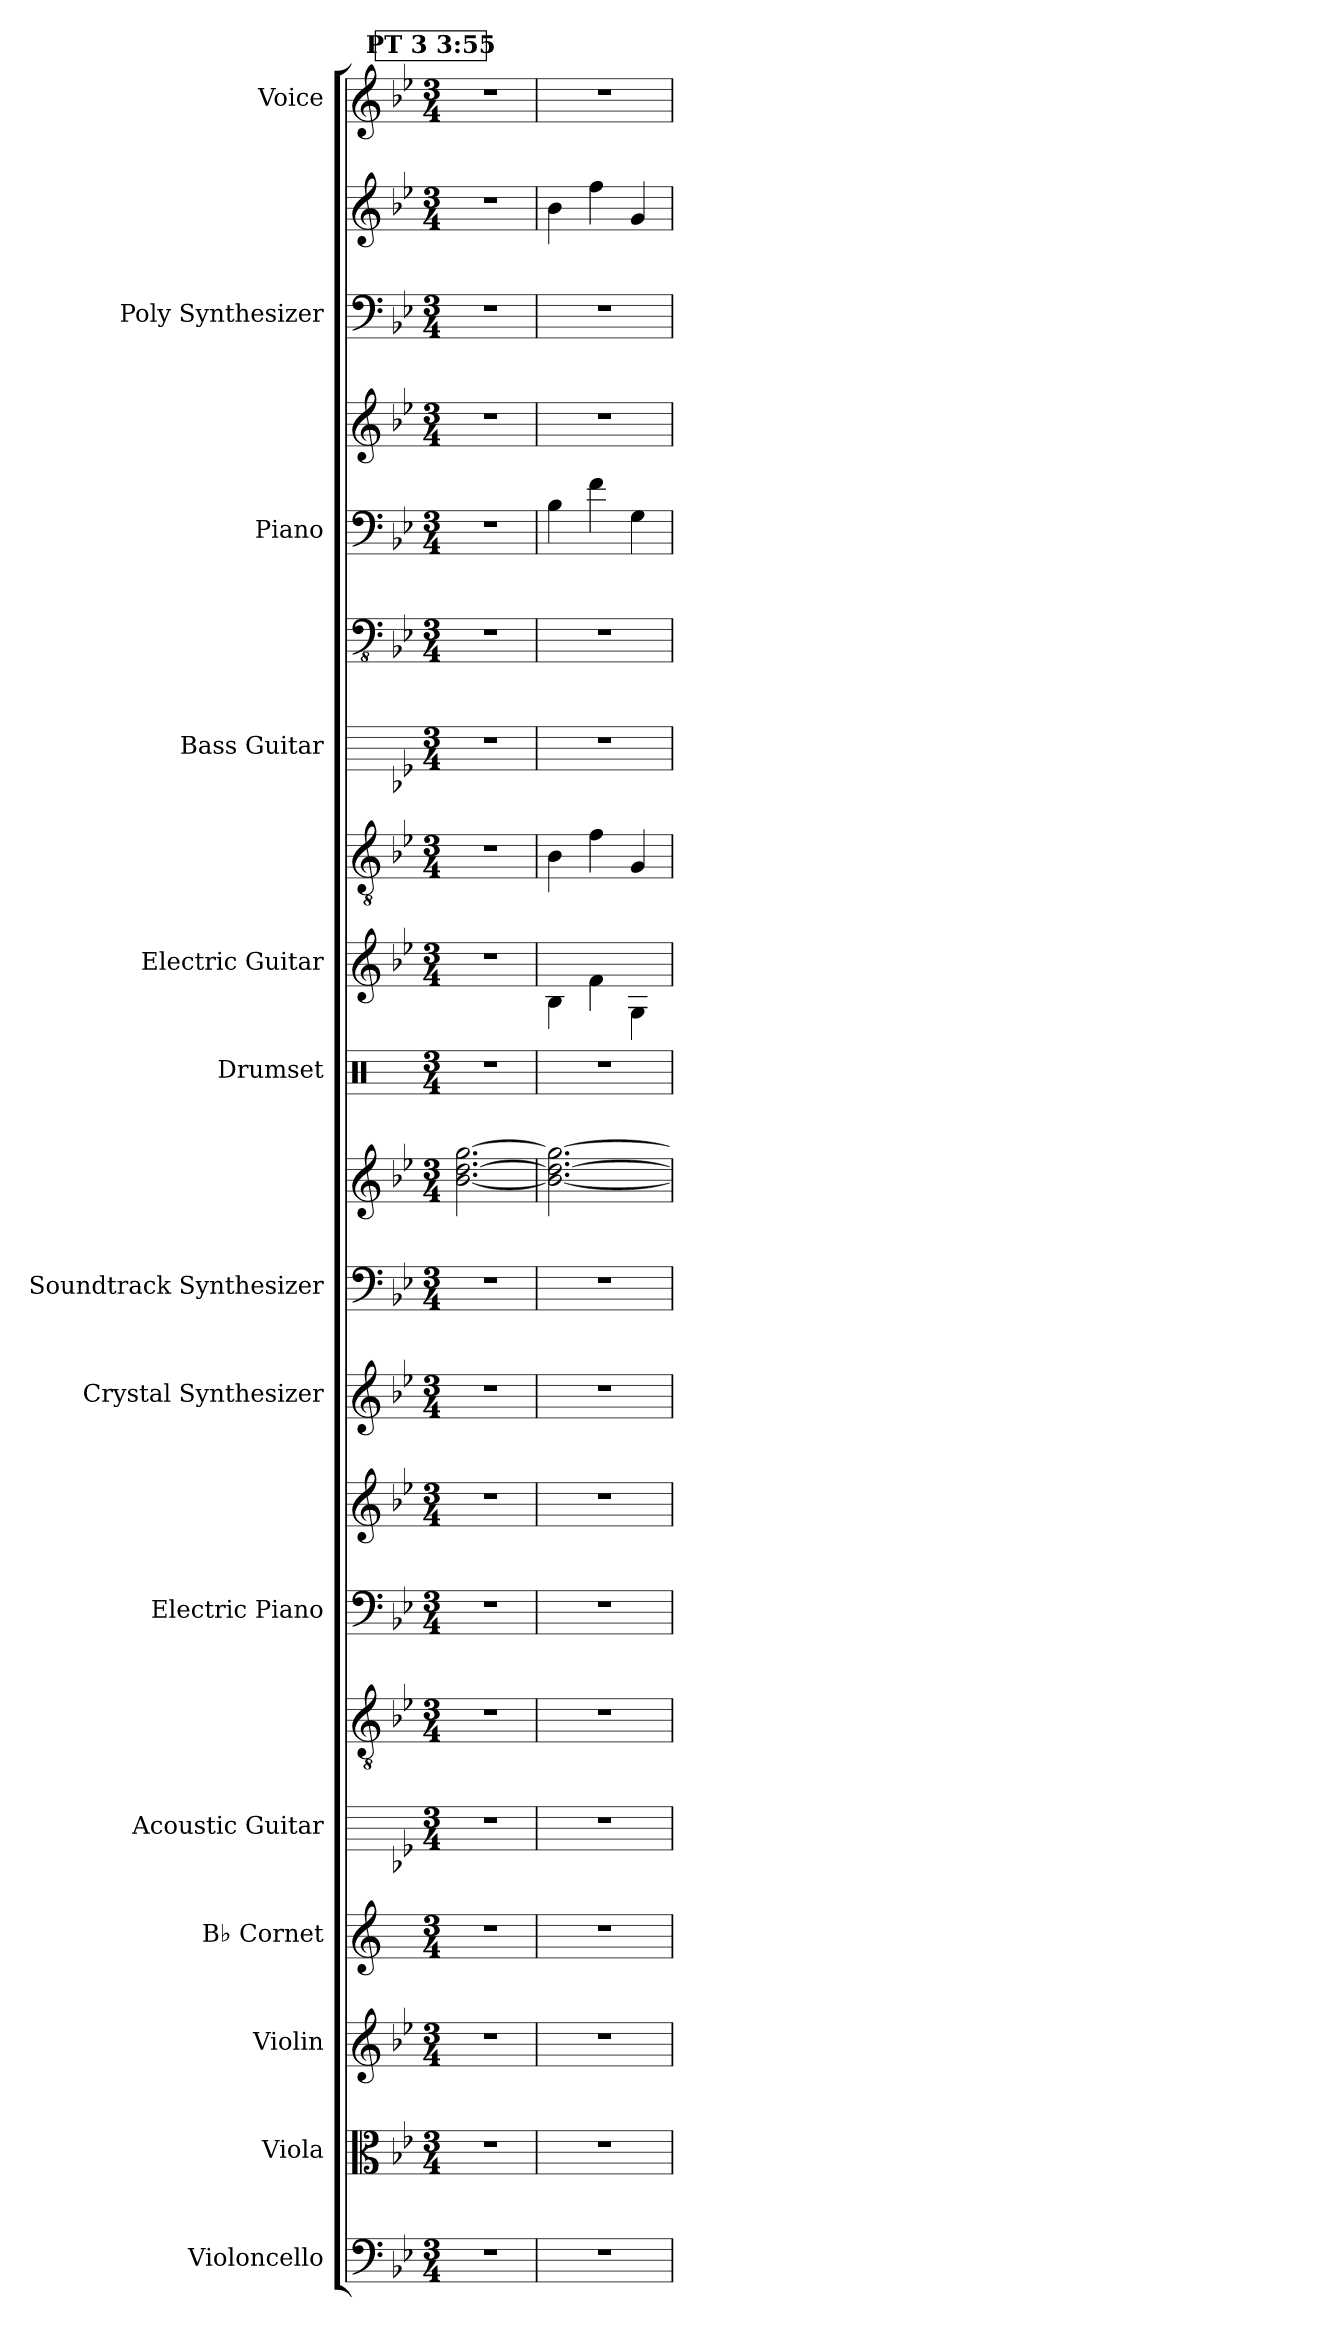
**kern	**kern	**kern	**kern	**kern	**kern	**kern	**kern	**kern	**kern	**kern	**kern	**kern	**kern	**kern	**kern	**kern	**kern	**kern	**kern	**kern
*part14	*part13	*part12	*part11	*part10	*part10	*part9	*part9	*part8	*part7	*part7	*part6	*part5	*part5	*part4	*part4	*part3	*part3	*part2	*part2	*part1
*staff21	*staff20	*staff19	*staff18	*staff17	*staff16	*staff15	*staff14	*staff13	*staff12	*staff11	*staff10	*staff9	*staff8	*staff7	*staff6	*staff5	*staff4	*staff3	*staff2	*staff1
*I"Violoncello	*I"Viola	*I"Violin	*I"B♭ Cornet	*I"Acoustic Guitar	*	*I"Electric Piano	*	*I"Crystal Synthesizer	*I"Soundtrack Synthesizer	*	*I"Drumset	*I"Electric Guitar	*	*I"Bass Guitar	*	*I"Piano	*	*I"Poly Synthesizer	*	*I"Voice
*I'Vc.	*I'Vla.	*I'Vln.	*I'B♭ Cnt.	*I'Guit.	*	*I'El. Pno.	*	*I'Synth.	*I'Synth.	*	*I'Drs.	*I'El. Guit.	*	*I'B. Guit.	*	*I'Pno.	*	*I'Synth.	*	*I'Vo.
!!LO:PB:g=z
*clefF4	*clefC3	*clefG2	*clefG2	*	*clefGv2	*clefF4	*clefG2	*clefG2	*clefF4	*clefG2	*clefX	*	*clefGv2	*	*clefFv4	*clefF4	*clefG2	*clefF4	*clefG2	*clefG2
*	*	*	*ITrd1c2	*	*	*	*	*	*	*	*	*	*	*	*	*	*	*	*	*
*k[b-e-]	*k[b-e-]	*k[b-e-]	*k[b-e-]	*k[b-e-]	*k[b-e-]	*k[b-e-]	*k[b-e-]	*k[b-e-]	*k[b-e-]	*k[b-e-]	*k[]	*k[b-e-]	*k[b-e-]	*k[b-e-]	*k[b-e-]	*k[b-e-]	*k[b-e-]	*k[b-e-]	*k[b-e-]	*k[b-e-]
*M3/4	*M3/4	*M3/4	*M3/4	*M3/4	*M3/4	*M3/4	*M3/4	*M3/4	*M3/4	*M3/4	*M3/4	*M3/4	*M3/4	*M3/4	*M3/4	*M3/4	*M3/4	*M3/4	*M3/4	*M3/4
*MM130	*MM130	*MM130	*MM130	*MM130	*MM130	*MM130	*MM130	*MM130	*MM130	*MM130	*MM130	*MM130	*MM130	*MM130	*MM130	*MM130	*MM130	*MM130	*MM130	*MM130
!!LO:REH:place=s1:a:B:fs=14:t=PT 3 3&colon;55
=73	=73	=73	=73	=73	=73	=73	=73	=73	=73	=73	=73	=73	=73	=73	=73	=73	=73	=73	=73	=73
2.r	2.r	2.r	2.r	2.r	2.r	2.r	2.r	2.r	2.r	[2.b-\ [2.dd\ [2.gg\	2.r	2.r	2.r	2.r	2.r	2.r	2.r	2.r	2.r	2.r
=74	=74	=74	=74	=74	=74	=74	=74	=74	=74	=74	=74	=74	=74	=74	=74	=74	=74	=74	=74	=74
2.r	2.r	2.r	2.r	2.r	2.r	2.r	2.r	2.r	2.r	2.b-\_ 2.dd\_ 2.gg\_	2.r	4B-\	4B-\	2.r	2.r	4B-\	2.r	2.r	4b-\	2.r
.	.	.	.	.	.	.	.	.	.	.	.	4f\	4f\	.	.	4f\	.	.	4ff\	.
.	.	.	.	.	.	.	.	.	.	.	.	4G\	4G/	.	.	4G\	.	.	4g/	.
=	=	=	=	=	=	=	=	=	=	=	=	=	=	=	=	=	=	=	=	=
*-	*-	*-	*-	*-	*-	*-	*-	*-	*-	*-	*-	*-	*-	*-	*-	*-	*-	*-	*-	*-
